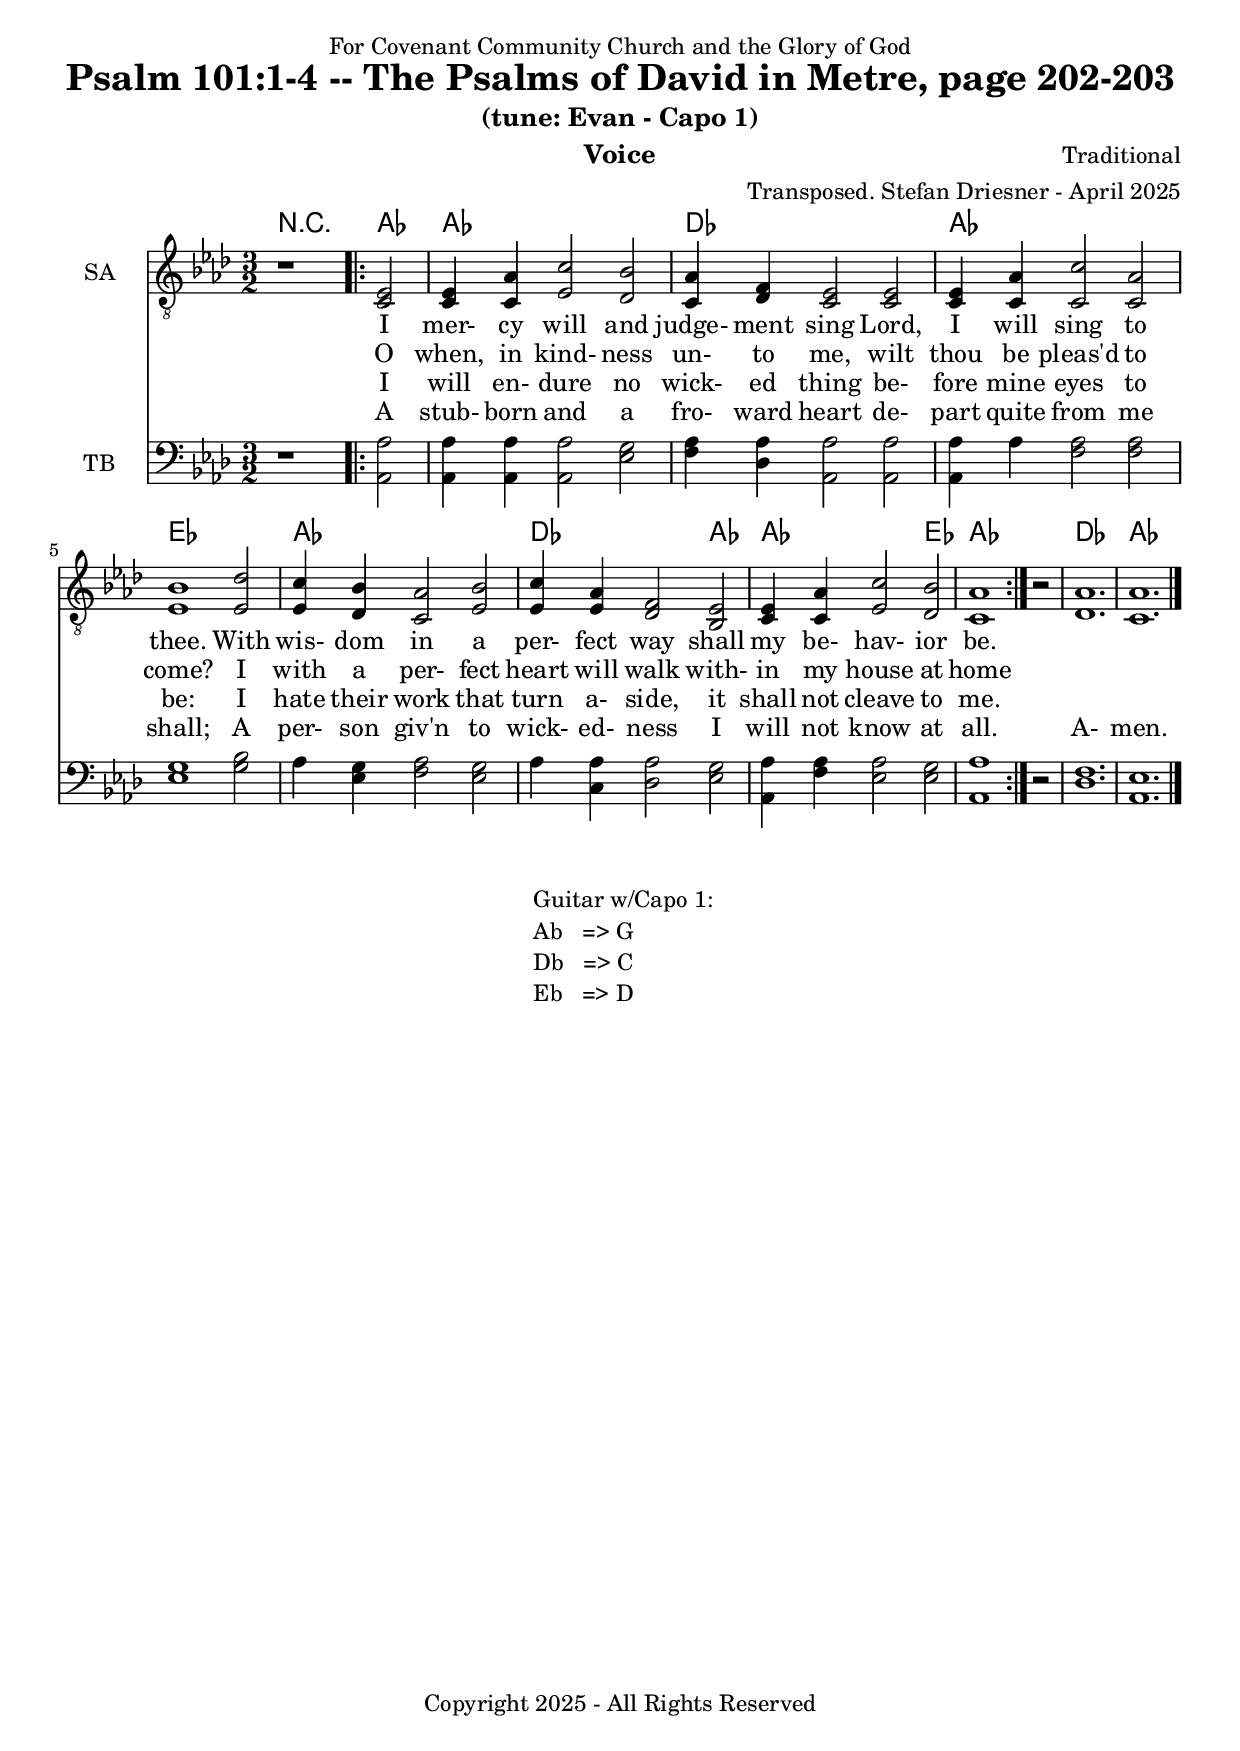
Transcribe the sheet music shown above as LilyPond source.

\version "2.24.1"
\language "english"

% force .mid extension for MIDI file output
#(ly:set-option 'midi-extension "mid")

\header {
  dedication = "For Covenant Community Church and the Glory of God"
  title = "Psalm 101:1-4 -- The Psalms of David in Metre, page 202-203"
  subtitle = "(tune: Evan - Capo 1)"
  instrument = "Voice"
  composer = "Traditional"
  arranger = "Transposed. Stefan Driesner - April 2025"
  meter = ""
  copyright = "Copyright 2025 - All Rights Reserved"
}

global = {
  \key af \major
  \numericTimeSignature
  \time 3/2
}

versesVoiceOne = \lyricmode {
  % Verse 1-2a
  I mer- cy will and judge- ment sing
  Lord, I will sing to thee.
  With wis- dom in a per- fect way
  shall my be- hav- ior be.
}

versesVoiceTwo = \lyricmode {
  % Verse 2b
  O when, in kind- ness un- to me,
  wilt thou be pleas'd to come?
  I with a per- fect heart will walk
  with- in my house at home
}

versesVoiceThree = \lyricmode {
  % Verse 3
  I will en- dure no wick- ed thing
  be- fore mine eyes to be:
  I hate their work that turn a- side,
  it shall not cleave to me.
}

versesVoiceFour = \lyricmode {
  % Verse 4
  A stub- born and a fro- ward heart
  de- part quite from me shall;
  A per- son giv'n to wick- ed- ness
  I will not know at all.
  A- men.
}

SAVoice = \relative c {
  \global
  \dynamicUp
  % Music follows here.
  {
    r1
    \repeat volta 2
    {
      <ef  c  >2 |
      <c   ef >4 <c   af'>4 <ef  c'>2  <df  bf'>2 | < c  af'>4 <df   f >4 < c  ef >2  < c  ef >2 |
      <c   ef >4 <c   af'>4 <c   c'>2  < c  af'>2 | <ef  bf'>1                        <ef  df'>2 |
      <ef  c '>4 <df  bf'>4 <c  af'>2  <ef  bf'>2 | <ef  c '>4 <ef  af >4 <df   f >2  <bf  ef >2 |
      <c   ef >4 <c   af'>4 <ef c '>2  <df  bf'>2 | <c   af'>1
    }
    r2
  }
  <df  af' >1. <c  af' >1.
  \bar "|."
}

TBVoice = \relative c {
  \global
  \dynamicUp
  % Music follows here.
  {
    r1
    \repeat volta 2
    {
      <af  af'>2 |
      <af  af'>4 <af  af'>4 <af  af'>2  <ef' g  >2 | <f   af >4 <df  af'>4 <af  af'>2 <af  af'>2 |
      <af  af'>4 <    af'>4 <f   af >2  <f   af >2 | <ef  g  >1                       <g   bf >2 |
      <    af >4 <ef  g  >4 <f   af >2  <ef  g  >2 | <    af >4 <c , af'>4 <df  af'>2 <ef  g  >2 |
      <af, af'>4 <f ' af >4 <ef  af >2  <ef  g  >2 | <af, af'>1
    }
    r2
  }
  <df  f  >1. <af  ef' >1.
  \bar "|."
}

Chords = \new ChordNames {
  \chordmode {
    r1 <af>2 <af>1. <df>1. <af>1. <ef>1. <af>1. <df>1 <af>2 <af>1 <ef>2 <af>1. <df>1. <af>1.
  }
}

SAVoicePart = \new Staff \with {
  instrumentName = "SA"
  midiInstrument = "Voice Oohs"
} { \clef "treble_8" \SAVoice }
\addlyrics { \versesVoiceOne }
\addlyrics { \versesVoiceTwo }
\addlyrics { \versesVoiceThree }
\addlyrics { \versesVoiceFour }

TBVoicePart = \new Staff \with {
  instrumentName = "TB"
  midiInstrument = "Voice Oohs"
} { \clef bass \TBVoice }

\score {
  <<
    \Chords
    \SAVoicePart
    \TBVoicePart
  >>
  \layout { }
  \midi {
    \context {
      \Score
      tempoWholesPerMinute = #(ly:make-moment 100 2)
    }
  }
}

\markup {
  \fill-line {
    {
      \column {
        \left-align {
	" Guitar w/Capo 1:"
	" Ab   => G"
	" Db   => C"
	" Eb   => D"
        }
      }
    }
  }
}
